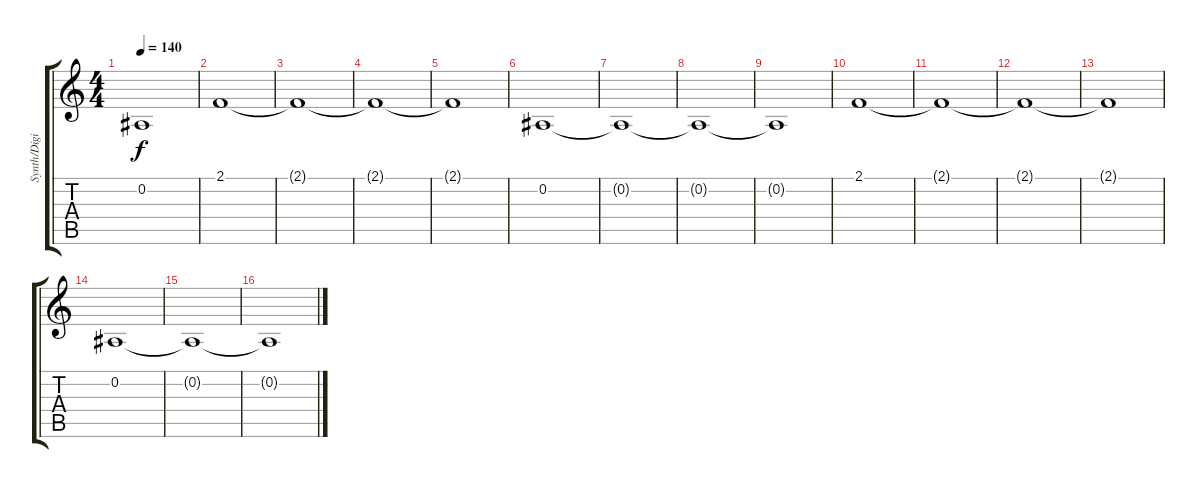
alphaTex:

\track ("Synth/Digitech Whammy solo" "Synth/Digi") {instrument lead1square}
\staff {score tabs}
\tuning (Eb4 Bb3 Gb3 Db3 Ab2 Eb2) {hide}
\ts (4 4)
\tempo 140
\clef g2
\ks c
0.2{t}.1{dy f} |
2.1.1 |
2.1{t}.1 |
2.1{t}.1 |
2.1{t}.1 |
0.2.1 |
0.2{t}.1 |
0.2{t}.1 |
0.2{t}.1 |
2.1.1 |
2.1{t}.1 |
2.1{t}.1 |
2.1{t}.1 |
0.2.1 |
0.2{t}.1 |
0.2{t}.1
